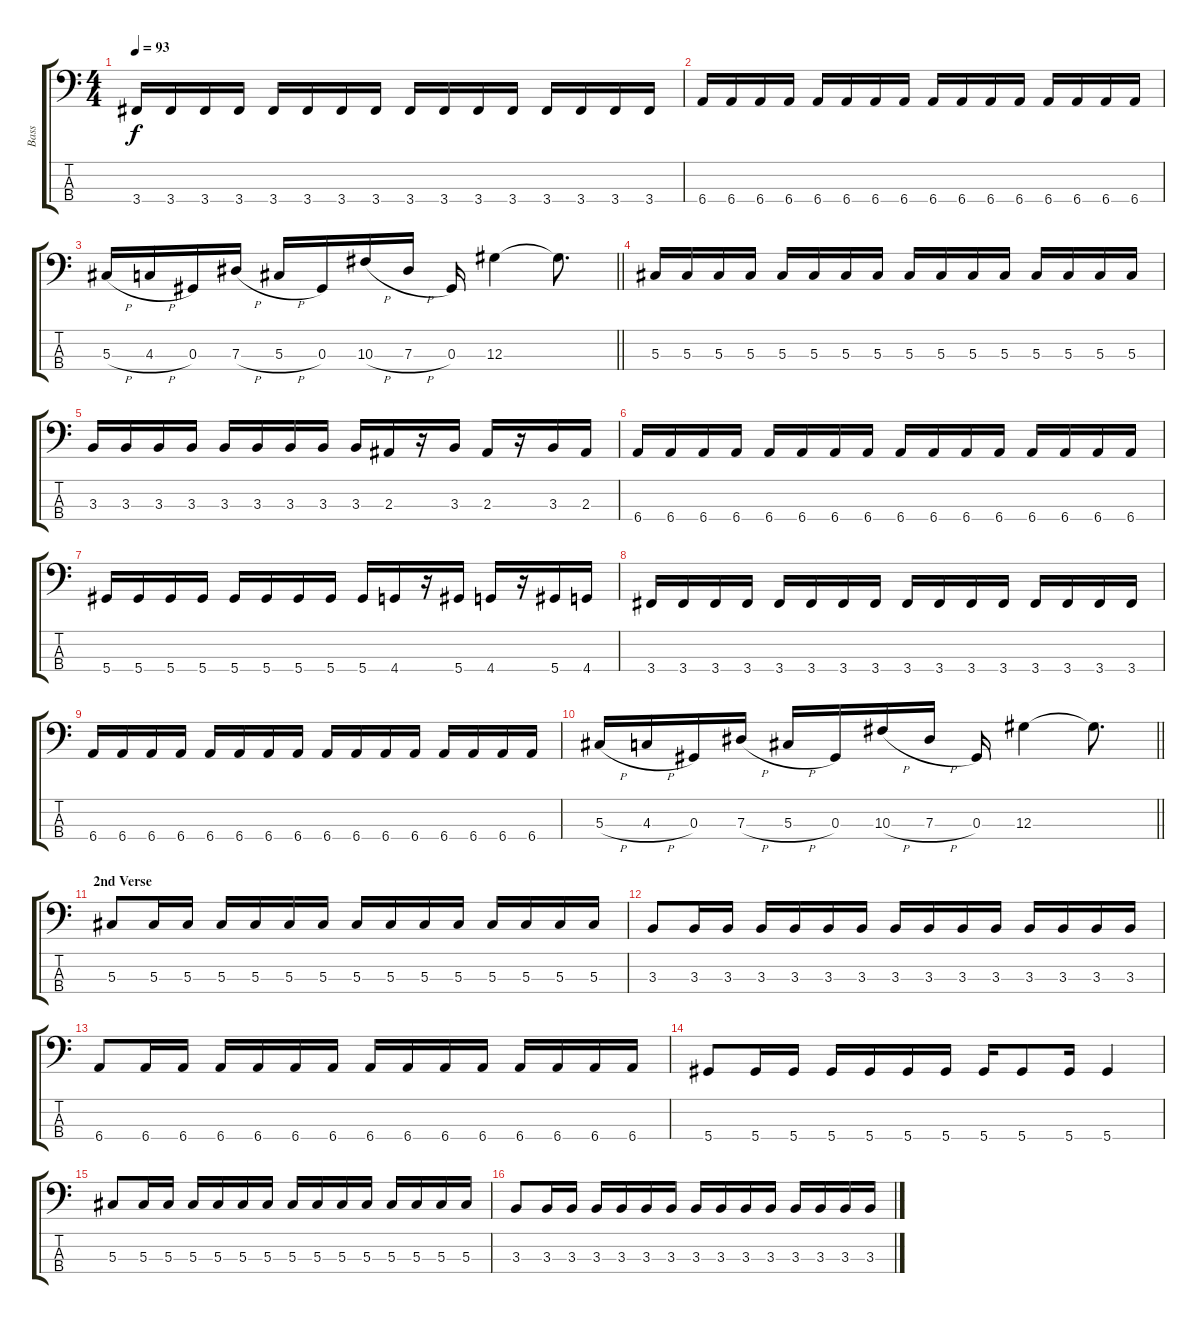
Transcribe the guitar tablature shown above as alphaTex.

\track ("Bass" "Bass") {instrument electricbassfinger}
\staff {score tabs}
\tuning (Gb2 Db2 Ab1 Eb1) {hide}
\ts (4 4)
\tempo 93
\clef f4
\ks c
3.4.16{dy f} 3.4.16 3.4.16 3.4.16 3.4.16 3.4.16 3.4.16 3.4.16 3.4.16 3.4.16 3.4.16 3.4.16 3.4.16 3.4.16 3.4.16 3.4.16 |
6.4.16 6.4.16 6.4.16 6.4.16 6.4.16 6.4.16 6.4.16 6.4.16 6.4.16 6.4.16 6.4.16 6.4.16 6.4.16 6.4.16 6.4.16 6.4.16 |
\barLineRight lightlight
5.3{h}.16 4.3{h}.16 0.3.16 7.3{h}.16 5.3{h}.16 0.3.16 10.3{h}.16 7.3{h}.16 0.3.16 12.3.4 12.3{t}.8{d} |
5.3.16 5.3.16 5.3.16 5.3.16 5.3.16 5.3.16 5.3.16 5.3.16 5.3.16 5.3.16 5.3.16 5.3.16 5.3.16 5.3.16 5.3.16 5.3.16 |
3.3.16 3.3.16 3.3.16 3.3.16 3.3.16 3.3.16 3.3.16 3.3.16 3.3.16 2.3.16 r.16 3.3.16 2.3.16 r.16 3.3.16 2.3.16 |
6.4.16 6.4.16 6.4.16 6.4.16 6.4.16 6.4.16 6.4.16 6.4.16 6.4.16 6.4.16 6.4.16 6.4.16 6.4.16 6.4.16 6.4.16 6.4.16 |
5.4.16 5.4.16 5.4.16 5.4.16 5.4.16 5.4.16 5.4.16 5.4.16 5.4.16 4.4.16 r.16 5.4.16 4.4.16 r.16 5.4.16 4.4.16 |
3.4.16 3.4.16 3.4.16 3.4.16 3.4.16 3.4.16 3.4.16 3.4.16 3.4.16 3.4.16 3.4.16 3.4.16 3.4.16 3.4.16 3.4.16 3.4.16 |
6.4.16 6.4.16 6.4.16 6.4.16 6.4.16 6.4.16 6.4.16 6.4.16 6.4.16 6.4.16 6.4.16 6.4.16 6.4.16 6.4.16 6.4.16 6.4.16 |
\barLineRight lightlight
5.3{h}.16 4.3{h}.16 0.3.16 7.3{h}.16 5.3{h}.16 0.3.16 10.3{h}.16 7.3{h}.16 0.3.16 12.3.4 12.3{t}.8{d} |
\section ("" "2nd Verse")
5.3.8 5.3.16 5.3.16 5.3.16 5.3.16 5.3.16 5.3.16 5.3.16 5.3.16 5.3.16 5.3.16 5.3.16 5.3.16 5.3.16 5.3.16 |
3.3.8 3.3.16 3.3.16 3.3.16 3.3.16 3.3.16 3.3.16 3.3.16 3.3.16 3.3.16 3.3.16 3.3.16 3.3.16 3.3.16 3.3.16 |
6.4.8 6.4.16 6.4.16 6.4.16 6.4.16 6.4.16 6.4.16 6.4.16 6.4.16 6.4.16 6.4.16 6.4.16 6.4.16 6.4.16 6.4.16 |
5.4.8 5.4.16 5.4.16 5.4.16 5.4.16 5.4.16 5.4.16 5.4.16 5.4.8 5.4.16 5.4.4 |
5.3.8 5.3.16 5.3.16 5.3.16 5.3.16 5.3.16 5.3.16 5.3.16 5.3.16 5.3.16 5.3.16 5.3.16 5.3.16 5.3.16 5.3.16 |
3.3.8 3.3.16 3.3.16 3.3.16 3.3.16 3.3.16 3.3.16 3.3.16 3.3.16 3.3.16 3.3.16 3.3.16 3.3.16 3.3.16 3.3.16
